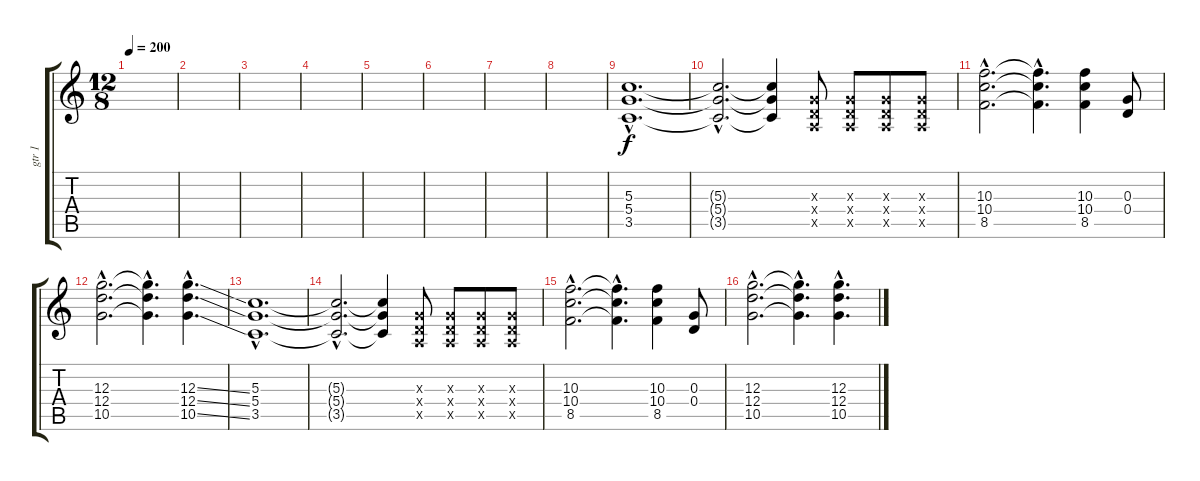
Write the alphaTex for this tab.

\track ("gtr 1" "gtr 1") {instrument overdrivenguitar}
\staff {score tabs}
\tuning (E4 B3 G3 D3 A2 E2) {hide}
\ts (12 8)
\tempo 200
\clef g2
\ks c
|
|
|
|
|
|
|
|
(5.3{hac} 5.4{hac} 3.5{hac}).1{d} |
(5.3{hac t} 5.4{hac t} 3.5{hac t}).2{d} (5.3{t} 5.4{t} 3.5{t}).4 (0.3{x} 0.4{x} 0.5{x}).8 (0.3{x} 0.4{x} 0.5{x}).8 (0.3{x} 0.4{x} 0.5{x}).8 (0.3{x} 0.4{x} 0.5{x}).8 |
(10.3{hac} 10.4{hac} 8.5{hac}).2{d} (10.3{hac t} 10.4{hac t} 8.5{hac t}).4{d} (10.3 10.4 8.5).4 (0.3 0.4).8 |
(12.3{hac} 12.4{hac} 10.5{hac}).2{d} (12.3{hac t} 12.4{hac t} 10.5{hac t}).4{d} (12.3{ss hac} 12.4{ss hac} 10.5{ss hac}).4{d} |
(5.3{hac} 5.4{hac} 3.5{hac}).1{d} |
(5.3{hac t} 5.4{hac t} 3.5{hac t}).2{d} (5.3{t} 5.4{t} 3.5{t}).4 (0.3{x} 0.4{x} 0.5{x}).8 (0.3{x} 0.4{x} 0.5{x}).8 (0.3{x} 0.4{x} 0.5{x}).8 (0.3{x} 0.4{x} 0.5{x}).8 |
(10.3{hac} 10.4{hac} 8.5{hac}).2{d} (10.3{hac t} 10.4{hac t} 8.5{hac t}).4{d} (10.3 10.4 8.5).4 (0.3 0.4).8 |
(12.3{hac} 12.4{hac} 10.5{hac}).2{d} (12.3{hac t} 12.4{hac t} 10.5{hac t}).4{d} (12.3{hac} 12.4{hac} 10.5{hac}).4{d}
